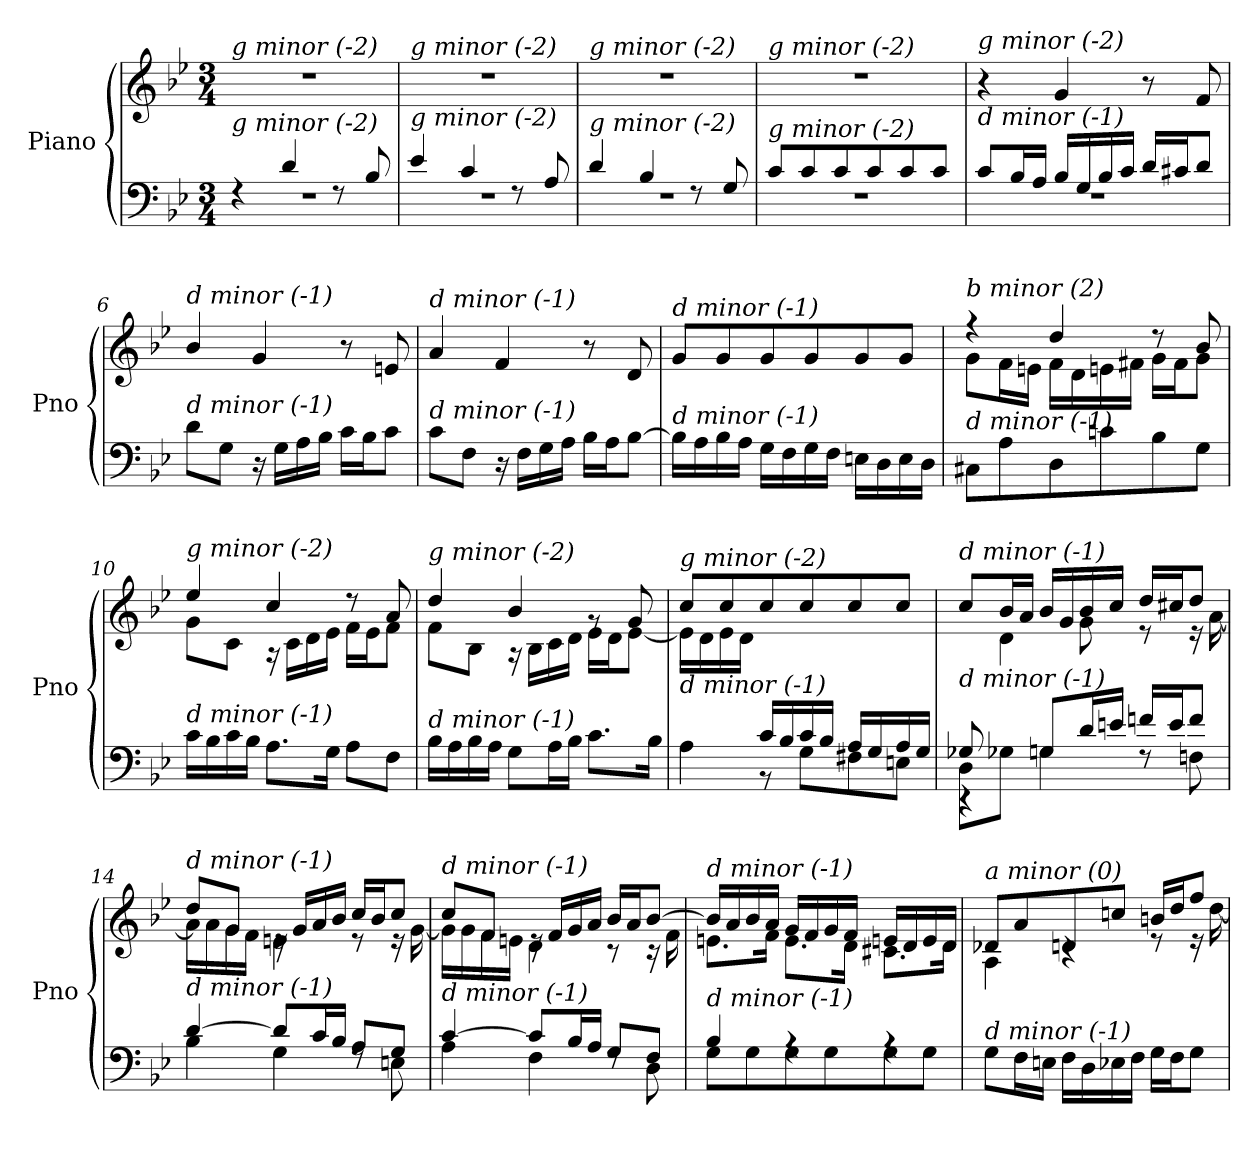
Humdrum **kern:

**kern	**kern
*part1	*part1
*staff2	*staff1
*I"Piano	*
*I'Pno	*
*clefF4	*clefG2
*k[b-e-]	*k[b-e-]
*M3/4	*M3/4
=1	=1
*^	*
!	!	!LO:TX:i:t=g minor (-2)
!LO:TX:i:t=g minor (-2)	!	!
4rF	2.rF	2.r
4d/	.	.
8rF	.	.
8B-/	.	.
=2	=2	=2
!	!	!LO:TX:i:t=g minor (-2)
!LO:TX:i:t=g minor (-2)	!	!
4e-/	2.rF	2.r
4c/	.	.
8rF	.	.
8A/	.	.
=3	=3	=3
!	!	!LO:TX:i:t=g minor (-2)
!LO:TX:i:t=g minor (-2)	!	!
4d/	2.rF	2.r
4B-/	.	.
8rF	.	.
8G/	.	.
=4	=4	=4
!	!	!LO:TX:i:t=g minor (-2)
!LO:TX:i:t=g minor (-2)	!	!
8c/L	2.rF	2.r
8c/	.	.
8c/	.	.
8c/	.	.
8c/	.	.
8c/J	.	.
=5	=5	=5
!	!	!LO:TX:i:t=g minor (-2)
!LO:TX:i:t=d minor (-1)	!	!
8c/L	2.rF	4r
16B-/L	.	.
16A/JJ	.	.
16B-/LL	.	4g/
16G/	.	.
16B-/	.	.
16c/JJ	.	.
16d/LL	.	8r
16c#X/J	.	.
8d/J	.	8f/
*v	*v	*
=6	=6
!	!LO:TX:i:t=d minor (-1)
!LO:TX:i:t=d minor (-1)	!
8d\L	4b-/
8G\J	.
16r	4g/
16G\LL	.
16A\	.
16B-\JJ	.
16c\LL	8r
16B-\J	.
8c\J	8en/
!!LO:LB:g=z
=7	=7
!	!LO:TX:i:t=d minor (-1)
!LO:TX:i:t=d minor (-1)	!
8c\L	4a/
8F\J	.
16r	4f/
16F\LL	.
16G\	.
16A\JJ	.
16B-\LL	8r
16A\J	.
[8B-\J	8d/
=8	=8
!	!LO:TX:i:t=d minor (-1)
!LO:TX:i:t=d minor (-1)	!
16B-\LL]	8g/L
16A\	.
16B-\	8g/
16A\JJ	.
16G\LL	8g/
16F\	.
16G\	8g/
16F\JJ	.
16En\LL	8g/
16D\	.
16E\	8g/J
16D\JJ	.
=9	=9
*	*^
!	!LO:TX:i:t=b minor (2)	!
!LO:TX:i:t=d minor (-1)	!	!
8C#X\L	4r	8g\L
8A\	.	16f\L
.	.	16en\JJ
8D\	4dd/	16f\LL
.	.	16d\
8cn\	.	16en\
.	.	16f#X\JJ
8B-\	8r	16g\LL
.	.	16f#\J
8G\J	8b-/	8g\J
=10	=10	=10
!	!LO:TX:i:t=g minor (-2)	!
!LO:TX:i:t=d minor (-1)	!	!
16c\LL	4ee-/	8g\L
16B-\	.	.
16c\	.	8c\J
16B-\JJ	.	.
8.A\L	4cc/	16r
.	.	16c\LL
.	.	16d\
16G\Jk	.	16e-\JJ
8A\L	8r	16f\LL
.	.	16e-\J
8F\J	8a/	8f\J
!!LO:LB:g=z	!!
=11	=11	=11
!	!LO:TX:i:t=g minor (-2)	!
!LO:TX:i:t=d minor (-1)	!	!
16B-\LL	4dd/	8f\L
16A\	.	.
16B-\	.	8B-\J
16A\JJ	.	.
8G\L	4b-/	16r
.	.	16B-\LL
16A\L	.	16c\
16B-\JJ	.	16d\JJ
8.c\L	8rg	16e-\LL
.	.	16d\J
.	8g/	[8e-\J
16B-\Jk	.	.
=12	=12	=12
*^	*	*
!	!	!LO:TX:i:t=g minor (-2)	!
!LO:TX:i:t=d minor (-1)	!	!	!
4ryy	4A\	8cc/L	16e-\LL]
.	.	.	16d\
.	.	8cc/	16e-\
.	.	.	16d\JJ
16c/LL	8rBB	8cc/	2ryy
16B-/	.	.	.
16c/	8G\L	8cc/	.
16B-/JJ	.	.	.
16A/LL	8F#X\	8cc/	.
16G/	.	.	.
16A/	8En\J	8cc/J	.
16G/JJ	.	.	.
=13	=13	=13	=13
*	*^	*	*
!	!	!	!LO:TX:i:t=d minor (-1)	!
!LO:TX:i:t=d minor (-1)	!	!	!	!
8G-Xi/	8D\L	4rEE	8cc/L	8ryy
2ryy	8G-Xi\J	.	16b-/L	4d\
.	.	.	16a/JJ	.
.	8G/L	4G\	16b-/LL	.
.	.	.	16g/	.
.	16d/L	.	16b-/	8g\
.	16en/JJ	.	16cc/JJ	.
.	16fn/LL	8rF	16dd/LL	8r
.	16e/J	.	16cc#X/J	.
8ryy	8f/J	8Fn\	8dd/J	16r
.	.	.	.	[16a\
*	*v	*v	*	*
!!LO:LB:g=z	!!
=14	=14	=14	=14
!	!	!LO:TX:i:t=d minor (-1)	!
!LO:TX:i:t=d minor (-1)	!	!	!
[4d/	4B-\	8dd/L	16a\LL]
.	.	.	16a\
.	.	8g/J	16g\
.	.	.	16f\JJ
8d/L]	4G\	16re	4en\
.	.	16g/LL	.
16c/L	.	16a/	.
16B-/JJ	.	16b-/JJ	.
8A/L	8rF	16cc/LL	8r
.	.	16b-/J	.
8G/J	8En\	8cc/J	16r
.	.	.	[16g\
=15	=15	=15	=15
!	!	!LO:TX:i:t=d minor (-1)	!
!LO:TX:i:t=d minor (-1)	!	!	!
[4c/	4A\	8cc/L	16g\LL]
.	.	.	16g\
.	.	8f/J	16f\
.	.	.	16en\JJ
8c/L]	4F\	16re	4d\
.	.	16f/LL	.
16B-/L	.	16g/	.
16A/JJ	.	16a/JJ	.
8G/L	8rF	16b-/LL	8r
.	.	16a/J	.
8F/J	8D\	[8b-/J	16r
.	.	.	16f\
=16	=16	=16	=16
!	!	!LO:TX:i:t=d minor (-1)	!
!LO:TX:i:t=d minor (-1)	!	!	!
4B-/	8G\L	16b-/LL]	8.en\L
.	.	16a/	.
.	8G\	16b-/	.
.	.	16a/JJ	16f\Jk
4rA	8G\	16g/LL	8.e\L
.	.	16f/	.
.	8G\	16g/	.
.	.	16f/JJ	16d\Jk
4rA	8G\	16en/LL	8.c#X\L
.	.	16d/	.
.	8G\J	16e/	.
.	.	16d/JJ	16d\Jk
*v	*v	*	*
=17	=17	=17
!	!LO:TX:i:t=a minor (0)	!
!LO:TX:i:t=d minor (-1)	!	!
8G\L	8d-Xi/L	4A\
16F\L	8a/	.
16En\JJ	.	.
16F\LL	8d/	4rc
16D\	.	.
16E-X\	8ccn/J	.
16F\JJ	.	.
16G\LL	16bn/LL	8r
16F\J	16dd/J	.
8G\J	8ff/J	16r
.	.	[16dd\
*	*v	*v
=	=
*-	*-
